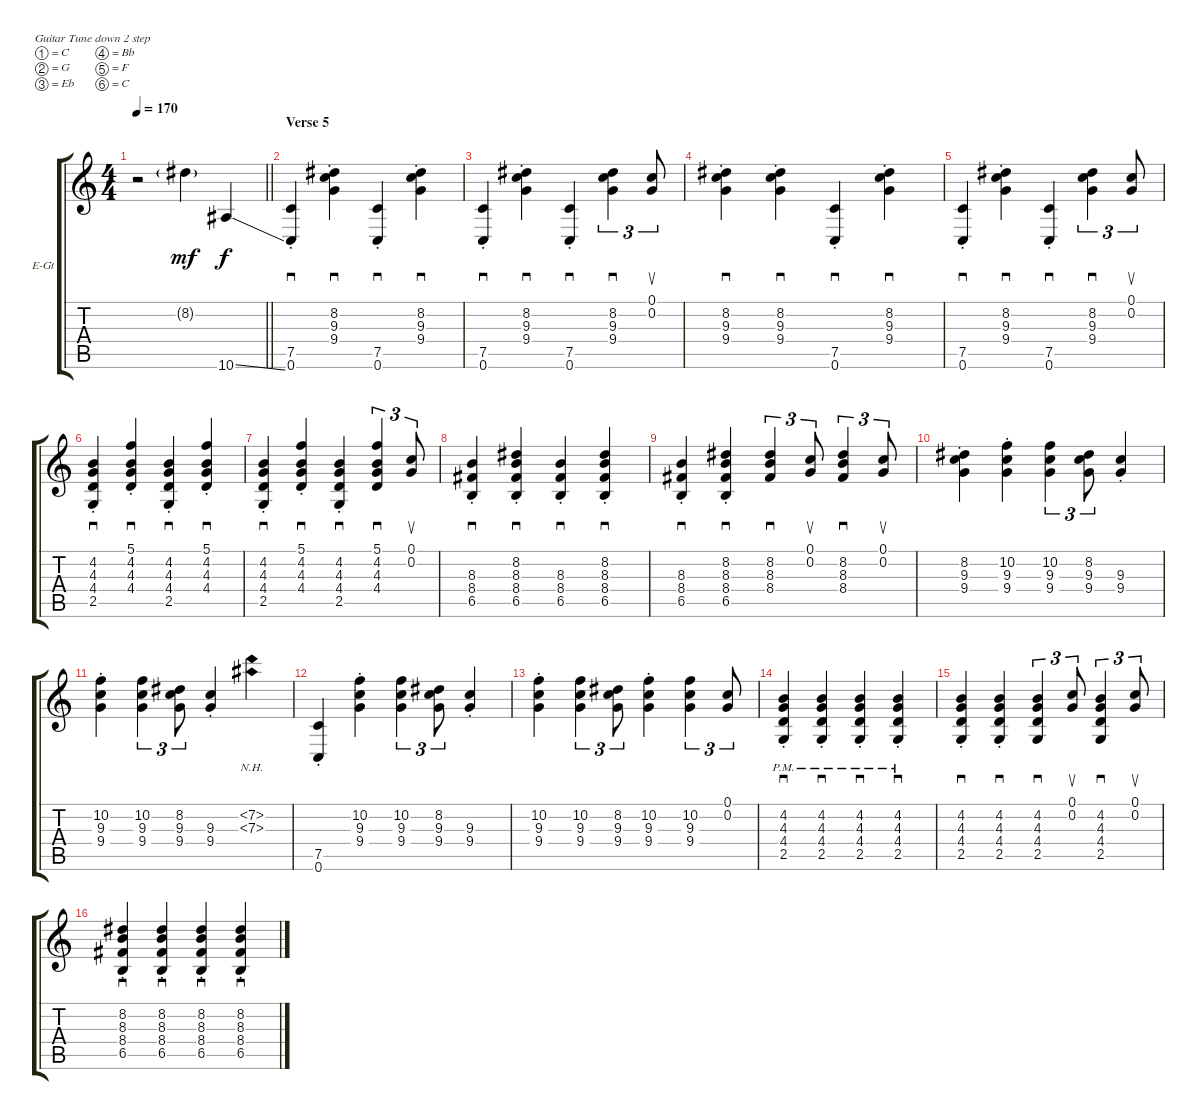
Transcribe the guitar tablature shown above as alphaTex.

\bracketExtendMode groupsimilarinstruments
\firstSystemTrackNameOrientation horizontal
\otherSystemsTrackNameOrientation horizontal
\track ("Josh Homme [Guitar1]" "E-Gt") {instrument distortionguitar}
\staff {score tabs}
\tuning (C4 G3 Eb3 Bb2 F2 C2)
\ts (4 4)
\tempo 170
\clef g2
\barLineRight lightlight
\ks c
r.2{dy f} 8.2{g}.4{dy mf} 10.6{ss}.4{dy f} |
\section ("" "Verse 5")
(7.5{st} 0.6{st}).4{sd} (8.2{st} 9.3{st} 9.4{st}).4{sd} (7.5{st} 0.6{st}).4{sd} (8.2{st} 9.3{st} 9.4{st}).4{sd} |
(7.5{st} 0.6{st}).4{sd} (8.2{st} 9.3{st} 9.4{st}).4{sd} (7.5{st} 0.6{st}).4{sd} (8.2 9.3 9.4).4{sd tu (3 2)} (0.1 0.2).8{su tu (3 2)} |
(8.2{st} 9.3{st} 9.4{st}).4{sd} (8.2{st} 9.3{st} 9.4{st}).4{sd} (7.5{st} 0.6{st}).4{sd} (8.2{st} 9.3{st} 9.4{st}).4{sd} |
(7.5{st} 0.6{st}).4{sd} (8.2{st} 9.3{st} 9.4{st}).4{sd} (7.5{st} 0.6{st}).4{sd} (8.2 9.3 9.4).4{sd tu (3 2)} (0.1 0.2).8{su tu (3 2)} |
(4.2{st} 4.3{st} 4.4{st} 2.5{st}).4{sd} (5.1{st} 4.2{st} 4.3{st} 4.4{st}).4{sd} (4.2{st} 4.3{st} 4.4{st} 2.5{st}).4{sd} (5.1{st} 4.2{st} 4.3{st} 4.4{st}).4{sd} |
(4.2{st} 4.3{st} 4.4{st} 2.5{st}).4{sd} (5.1{st} 4.2{st} 4.3{st} 4.4{st}).4{sd} (4.2{st} 4.3{st} 4.4{st} 2.5{st}).4{sd} (5.1 4.2 4.3 4.4).4{sd tu (3 2)} (0.1 0.2).8{su tu (3 2)} |
(8.3{st} 8.4{st} 6.5{st}).4{sd} (8.2{st} 8.3{st} 8.4{st} 6.5{st}).4{sd} (8.3{st} 8.4{st} 6.5{st}).4{sd} (8.2{st} 8.3{st} 8.4{st} 6.5{st}).4{sd} |
(8.3{st} 8.4{st} 6.5{st}).4{sd} (8.2{st} 8.3{st} 8.4{st} 6.5{st}).4{sd} (8.2 8.3 8.4).4{sd tu (3 2)} (0.1 0.2).8{su tu (3 2)} (8.2 8.3 8.4).4{sd tu (3 2)} (0.1 0.2).8{su tu (3 2)} |
(8.2{st} 9.3{st} 9.4{st}).4 (10.2{st} 9.3{st} 9.4{st}).4 (10.2 9.3 9.4).4{tu (3 2)} (8.2 9.3 9.4).8{tu (3 2)} (9.3{st} 9.4{st}).4 |
(10.2{st} 9.3{st} 9.4{st}).4 (10.2 9.3 9.4).4{tu (3 2)} (8.2 9.3 9.4).8{tu (3 2)} (9.3{st} 9.4{st}).4 (7.2{nh} 7.3{nh}).4 |
(7.5{st} 0.6{st}).4 (10.2{st} 9.3{st} 9.4{st}).4 (10.2 9.3 9.4).4{tu (3 2)} (8.2 9.3 9.4).8{tu (3 2)} (9.3{st} 9.4{st}).4 |
(10.2{st} 9.3{st} 9.4{st}).4 (10.2 9.3 9.4).4{tu (3 2)} (8.2 9.3 9.4).8{tu (3 2)} (10.2{st} 9.3{st} 9.4{st}).4 (10.2 9.3 9.4).4{tu (3 2)} (0.1 0.2).8{tu (3 2)} |
(4.2{pm st} 4.3{pm st} 4.4{pm st} 2.5{pm st}).4{sd} (4.2{pm st} 4.3{pm st} 4.4{pm st} 2.5{pm st}).4{sd} (4.2{pm st} 4.3{pm st} 4.4{pm st} 2.5{pm st}).4{sd} (4.2{pm st} 4.3{pm st} 4.4{pm st} 2.5{pm st}).4{sd} |
(4.2{st} 4.3{st} 4.4{st} 2.5{st}).4{sd} (4.2{st} 4.3{st} 4.4{st} 2.5{st}).4{sd} (4.2 4.3 4.4 2.5).4{sd tu (3 2)} (0.1 0.2).8{su tu (3 2)} (4.2 4.3 4.4 2.5).4{sd tu (3 2)} (0.1 0.2).8{su tu (3 2)} |
(8.2{st} 8.3{st} 8.4{st} 6.5{st}).4{sd} (8.2{st} 8.3{st} 8.4{st} 6.5{st}).4{sd} (8.2{st} 8.3{st} 8.4{st} 6.5{st}).4{sd} (8.2{st} 8.3{st} 8.4{st} 6.5{st}).4{sd}
